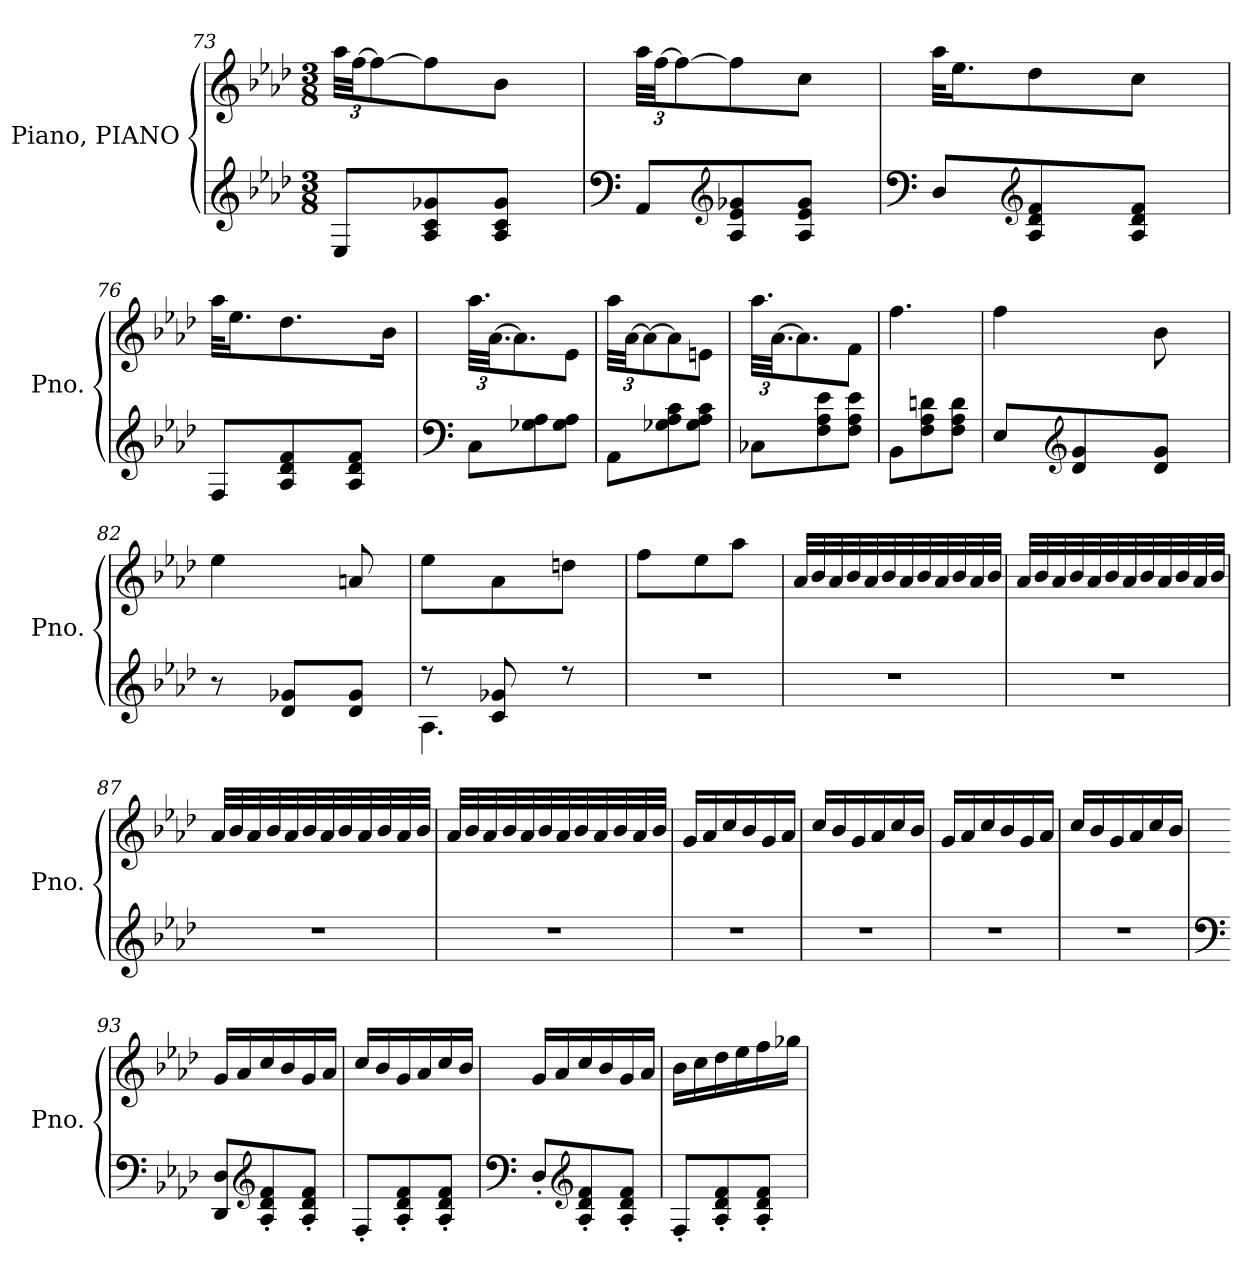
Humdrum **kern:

**kern	**kern
*part1	*part1
*staff2	*staff1
*I"Piano, PIANO	*
*I'Pno.	*
*clefG2	*clefG2
*k[b-e-a-d-]	*k[b-e-a-d-]
*M3/8	*M3/8
*	*Xbrackettup
=73	=73
*	*^
*	*	*^
*	*	*	*^
*	*	*	*	*^
8E-/L	48aa-\LLL	12ryy	8.ryy	6ryy	3ryy
.	[48ff\JJ	.	.	.	.
*	*MM154	*	*	*	*
.	12ff\_	.	.	.	.
.	.	48.ryy	.	.	.
*	*MM155	*	*	*	*
.	.	6ryy	.	.	.
8A-/ 8c/ 8g-X/	8ff\]	.	.	.	.
.	.	.	.	12ryy	.
*	*MM156	*	*	*	*
.	.	.	8.ryy	.	.
8A-/ 8c/ 8g-/J	8b-\J	.	.	96ryy	.
*	*MM157	*	*	*	*
.	.	.	.	12ryy	.
.	.	12ryy	.	.	.
*	*MM158	*	*	*	*
.	.	.	.	.	24ryy
.	.	.	.	48.ryy	.
.	.	96ryy	.	.	.
*	*v	*v	*v	*v	*v
=74	=74
*clefF4	*
*	*^
*	*	*^
*	*	*	*^
8AA-/L	48aa-\LLL	32ryy	12ryy	6ryy
.	[48ff\JJ	.	.	.
*	*MM159	*	*	*
.	.	4ryy	.	.
.	12ff\_	.	.	.
.	.	.	48ryy	.
*	*MM160	*	*	*
.	.	.	6ryy	.
*clefG2	*	*	*	*
8A-/ 8e-/ 8g-X/	8ff\]	.	.	.
.	.	.	.	96ryy
*	*MM161	*	*	*
.	.	.	.	6ryy
*	*MM162	*	*	*
8A-/ 8e-/ 8g-/J	8cc\J	.	.	.
.	.	.	12ryy	.
.	.	16.ryy	.	.
.	.	.	.	48.ryy
.	.	.	48ryy	.
*	*v	*v	*v	*v
!!LO:PB:g=z
=75	=75
*clefF4	*
*	*MM147
*	*^
*	*	*^
*	*	*	*^
*	*	*	*	*^
*	*	*	*	*	*^
*	*	*	*	*	*	*^
*	*	*	*	*	*	*	*^
*	*	*	*	*	*	*	*	*^
*	*	*	*	*	*	*	*	*	*^
8D-/L	32aa-\KLL	24ryy	24..ryy	16.ryy	12ryy	8ryy	6ryy	6ryy	6ryy	4ryy
*	*MM146	*	*	*	*	*	*	*	*	*
.	16.ee-\J	.	.	.	.	.	.	.	.	.
.	.	96ryy	.	.	.	.	.	.	.	.
*	*MM145	*	*	*	*	*	*	*	*	*
.	.	6ryy	.	.	.	.	.	.	.	.
*	*MM144	*	*	*	*	*	*	*	*	*
.	.	.	6ryy	.	.	.	.	.	.	.
.	.	.	.	.	24ryy	.	.	.	.	.
*	*MM143	*	*	*	*	*	*	*	*	*
.	.	.	.	4ryy	.	.	.	.	.	.
*clefG2	*	*	*	*	*	*	*	*	*	*
*	*MM142	*	*	*	*	*	*	*	*	*
8A-/ 8d-/ 8f/	8dd-\	.	.	.	96ryy	32ryy	.	.	.	.
*	*MM141	*	*	*	*	*	*	*	*	*
.	.	.	.	.	6ryy	.	.	.	.	.
*	*MM140	*	*	*	*	*	*	*	*	*
.	.	.	.	.	.	8..ryy	.	.	.	.
.	.	.	.	.	.	.	96ryy	48.ryy	12ryy	.
*	*MM139	*	*	*	*	*	*	*	*	*
.	.	.	.	.	.	.	6ryy	.	.	.
*	*MM138	*	*	*	*	*	*	*	*	*
.	.	.	.	.	.	.	.	6ryy	.	.
.	.	12...ryy	.	.	.	.	.	.	.	.
*	*MM136	*	*	*	*	*	*	*	*	*
.	.	.	12ryy	.	.	.	.	.	.	.
*	*MM137	*	*	*	*	*	*	*	*	*
8A-/ 8d-/ 8f/J	8cc\J	.	.	.	.	.	.	.	96ryy	32ryy
*	*MM135	*	*	*	*	*	*	*	*	*
.	.	.	.	.	.	.	.	.	12ryy	.
*	*MM134	*	*	*	*	*	*	*	*	*
.	.	.	.	.	.	.	.	.	.	16.ryy
*	*MM133	*	*	*	*	*	*	*	*	*
.	.	.	.	.	24..ryy	.	.	.	.	.
.	.	.	24ryy	.	.	.	.	.	.	.
.	.	.	.	32ryy	.	.	48.ryy	.	48.ryy	.
.	.	.	96ryy	.	.	.	.	96ryy	.	.
=76	=76	=76	=76	=76	=76	=76	=76	=76	=76	=76
*	*MM132	*	*	*	*	*	*	*	*	*
8F/L	32aa-\KLL	24ryy	24..ryy	16.ryy	12ryy	8ryy	6ryy	6ryy	6ryy	4ryy
*	*MM131	*	*	*	*	*	*	*	*	*
.	16.ee-\J	.	.	.	.	.	.	.	.	.
.	.	96ryy	.	.	.	.	.	.	.	.
*	*MM130	*	*	*	*	*	*	*	*	*
.	.	6ryy	.	.	.	.	.	.	.	.
*	*MM129	*	*	*	*	*	*	*	*	*
.	.	.	6ryy	.	.	.	.	.	.	.
.	.	.	.	.	24ryy	.	.	.	.	.
*	*MM128	*	*	*	*	*	*	*	*	*
.	.	.	.	4ryy	.	.	.	.	.	.
*	*MM127	*	*	*	*	*	*	*	*	*
8A-/ 8d-/ 8f/	8.dd-\	.	.	.	96ryy	32ryy	.	.	.	.
*	*MM126	*	*	*	*	*	*	*	*	*
.	.	.	.	.	6ryy	.	.	.	.	.
*	*MM125	*	*	*	*	*	*	*	*	*
.	.	.	.	.	.	8..ryy	.	.	.	.
.	.	.	.	.	.	.	96ryy	48.ryy	12ryy	.
*	*MM124	*	*	*	*	*	*	*	*	*
.	.	.	.	.	.	.	6ryy	.	.	.
*	*MM123	*	*	*	*	*	*	*	*	*
.	.	.	.	.	.	.	.	6ryy	.	.
*	*MM122	*	*	*	*	*	*	*	*	*
.	.	12...ryy	.	.	.	.	.	.	.	.
*	*MM121	*	*	*	*	*	*	*	*	*
.	.	.	12ryy	.	.	.	.	.	.	.
8A-/ 8d-/ 8f/J	.	.	.	.	.	.	.	.	96ryy	32ryy
*	*MM120	*	*	*	*	*	*	*	*	*
.	.	.	.	.	.	.	.	.	12ryy	.
*	*MM119	*	*	*	*	*	*	*	*	*
.	.	.	.	.	.	.	.	.	.	16.ryy
*	*MM118	*	*	*	*	*	*	*	*	*
.	.	.	.	.	24..ryy	.	.	.	.	.
.	16b-\Jk	.	.	.	.	.	.	.	.	.
.	.	.	24ryy	.	.	.	.	.	.	.
.	.	.	.	32ryy	.	.	48.ryy	.	48.ryy	.
.	.	.	96ryy	.	.	.	.	96ryy	.	.
*	*v	*v	*v	*v	*v	*v	*v	*v	*v	*v
=77	=77
*clefF4	*
*	*MM117
8C\L	48.aa-\LLL
.	[48.a-\JJ
.	8.a-\]
8G-X\ 8A-\	.
8G-\ 8A-\J	8e-\J
=78	=78
8AA-\L	48aa-\LLL
.	[48a-\JJ
.	12a-\_
8G-X\ 8A-\ 8c\	8a-\]
8G-\ 8A-\ 8c\J	8en\J
!!LO:PB:g=z
=79	=79
8C-X\L	48.aa-\LLL
.	[48.a-\JJ
.	8.a-\]
8F\ 8A-\ 8e-\	.
8F\ 8A-\ 8e-\J	8f\J
=80	=80
8BB-\L	4.ff\
8F\ 8A-\ 8dn\	.
8F\ 8A-\ 8d\J	.
=81	=81
*	*^
*	*	*^
*	*	*	*^
*	*	*	*	*^
*	*	*	*	*	*^
*	*	*	*	*	*	*^
*	*	*	*	*	*	*	*^
*	*	*	*	*	*	*	*	*^
*	*	*	*	*	*	*	*	*	*^
*	*	*	*	*	*	*	*	*	*	*^
*	*	*	*	*	*	*	*	*	*	*	*^
*	*	*	*	*	*	*	*	*	*	*	*	*^
*	*	*	*	*	*	*	*	*	*	*	*	*	*^
*	*	*	*	*	*	*	*	*	*	*	*	*	*	*^
*	*	*	*	*	*	*	*	*	*	*	*	*	*	*	*^
*	*	*	*	*	*	*	*	*	*	*	*	*	*	*	*	*^
*	*	*	*	*	*	*	*	*	*	*	*	*	*	*	*	*	*^
*	*	*	*	*	*	*	*	*	*	*	*	*	*	*	*	*	*	*^
*	*	*	*	*	*	*	*	*	*	*	*	*	*	*	*	*	*	*	*^
8E-/L	4ff\	48ryy	32ryy	24ryy	24ryy	16ryy	24..ryy	12ryy	16.ryy	12ryy	12ryy	12ryy	12..ryy	8ryy	6ryy	6ryy	8.ryy	6ryy	6ryy	6ryy
*	*MM137	*	*	*	*	*	*	*	*	*	*	*	*	*	*	*	*	*	*	*
.	.	3ryy	.	.	.	.	.	.	.	.	.	.	.	.	.	.	.	.	.	.
*	*MM136	*	*	*	*	*	*	*	*	*	*	*	*	*	*	*	*	*	*	*
.	.	.	4ryy	.	.	.	.	.	.	.	.	.	.	.	.	.	.	.	.	.
*	*MM135	*	*	*	*	*	*	*	*	*	*	*	*	*	*	*	*	*	*	*
.	.	.	.	3ryy	96ryy	.	.	.	.	.	.	.	.	.	.	.	.	.	.	.
*	*MM134	*	*	*	*	*	*	*	*	*	*	*	*	*	*	*	*	*	*	*
.	.	.	.	.	6ryy	.	.	.	.	.	.	.	.	.	.	.	.	.	.	.
*	*MM133	*	*	*	*	*	*	*	*	*	*	*	*	*	*	*	*	*	*	*
.	.	.	.	.	.	4ryy	.	.	.	.	.	.	.	.	.	.	.	.	.	.
*	*MM132	*	*	*	*	*	*	*	*	*	*	*	*	*	*	*	*	*	*	*
.	.	.	.	.	.	.	6ryy	.	.	.	.	.	.	.	.	.	.	.	.	.
*	*MM131	*	*	*	*	*	*	*	*	*	*	*	*	*	*	*	*	*	*	*
.	.	.	.	.	.	.	.	6..ryy	.	48ryy	48.ryy	24ryy	.	.	.	.	.	.	.	.
*	*MM130	*	*	*	*	*	*	*	*	*	*	*	*	*	*	*	*	*	*	*
.	.	.	.	.	.	.	.	.	4ryy	.	.	.	.	.	.	.	.	.	.	.
*	*MM129	*	*	*	*	*	*	*	*	*	*	*	*	*	*	*	*	*	*	*
.	.	.	.	.	.	.	.	.	.	6ryy	.	.	.	.	.	.	.	.	.	.
*	*MM128	*	*	*	*	*	*	*	*	*	*	*	*	*	*	*	*	*	*	*
.	.	.	.	.	.	.	.	.	.	.	6ryy	.	.	.	.	.	.	.	.	.
*clefG2	*	*	*	*	*	*	*	*	*	*	*	*	*	*	*	*	*	*	*	*
*	*MM127	*	*	*	*	*	*	*	*	*	*	*	*	*	*	*	*	*	*	*
8d-/ 8g/	.	.	.	.	.	.	.	.	.	.	.	96ryy	.	32ryy	.	.	.	.	.	.
*	*MM126	*	*	*	*	*	*	*	*	*	*	*	*	*	*	*	*	*	*	*
.	.	.	.	.	.	.	.	.	.	.	.	6ryy	.	.	.	.	.	.	.	.
*	*MM125	*	*	*	*	*	*	*	*	*	*	*	*	*	*	*	*	*	*	*
.	.	.	.	.	.	.	.	.	.	.	.	.	6ryy	.	.	.	.	.	.	.
*	*MM124	*	*	*	*	*	*	*	*	*	*	*	*	*	*	*	*	*	*	*
.	.	.	.	.	.	.	.	.	.	.	.	.	.	8..ryy	.	.	.	.	.	.
*	*MM123	*	*	*	*	*	*	*	*	*	*	*	*	*	*	*	*	*	*	*
.	.	.	.	.	.	.	.	.	.	.	.	.	.	.	6ryy	96ryy	.	48.ryy	24ryy	24.ryy
*	*MM122	*	*	*	*	*	*	*	*	*	*	*	*	*	*	*	*	*	*	*
.	.	.	.	.	.	.	.	.	.	.	.	.	.	.	.	6ryy	.	.	.	.
*	*MM121	*	*	*	*	*	*	*	*	*	*	*	*	*	*	*	*	*	*	*
.	.	.	.	.	.	.	.	.	.	.	.	.	.	.	.	.	8.ryy	.	.	.
*	*MM120	*	*	*	*	*	*	*	*	*	*	*	*	*	*	*	*	*	*	*
.	.	.	.	.	.	.	.	.	.	.	.	.	.	.	.	.	.	6ryy	.	.
*	*MM119	*	*	*	*	*	*	*	*	*	*	*	*	*	*	*	*	*	*	*
.	.	.	.	.	.	.	.	.	.	.	.	.	.	.	.	.	.	.	6ryy	.
*	*MM118	*	*	*	*	*	*	*	*	*	*	*	*	*	*	*	*	*	*	*
.	.	.	.	.	12...ryy	.	.	.	.	.	.	.	.	.	.	.	.	.	.	.
*	*MM117	*	*	*	*	*	*	*	*	*	*	*	*	*	*	*	*	*	*	*
.	.	.	.	.	.	.	.	.	.	.	.	.	.	.	.	.	.	.	.	12..ryy
*	*MM116	*	*	*	*	*	*	*	*	*	*	*	*	*	*	*	*	*	*	*
.	.	.	.	.	.	.	12ryy	.	.	.	.	.	.	.	.	.	.	.	.	.
*	*MM115	*	*	*	*	*	*	*	*	*	*	*	*	*	*	*	*	*	*	*
8d-/ 8g/J	8b-\	.	.	.	.	.	.	.	.	.	.	.	.	.	.	.	.	.	.	.
.	.	.	.	.	.	.	.	.	.	12ryy	.	.	.	.	.	.	.	.	.	.
.	.	.	16.ryy	.	.	.	.	.	.	.	12ryy	.	.	.	.	.	.	.	.	.
.	.	.	.	.	.	.	.	.	.	.	.	24..ryy	.	.	.	.	.	.	.	.
.	.	.	.	.	.	16ryy	.	.	.	.	.	.	24.ryy	.	.	.	.	.	.	.
.	.	.	.	.	.	.	24ryy	.	.	.	.	.	.	.	.	.	.	.	.	.
.	.	.	.	.	.	.	.	.	.	.	.	.	.	.	24ryy	.	.	.	.	.
.	.	.	.	.	.	.	.	.	32ryy	.	.	.	.	.	.	48.ryy	.	.	.	.
.	.	48ryy	.	.	.	.	.	.	.	48ryy	.	.	.	.	.	.	.	.	.	.
.	.	.	.	.	.	.	96ryy	.	.	.	96ryy	.	.	.	.	.	.	96ryy	.	.
*	*	*	*	*	*	*	*	*	*	*	*	*	*	*	*	*	*	*	*v	*v
!!LO:PB:g=z
=82	=82	=82	=82	=82	=82	=82	=82	=82	=82	=82	=82	=82	=82	=82	=82	=82	=82	=82	=82
8r	4ee-\	96ryy	48ryy	32ryy	24ryy	24ryy	16ryy	24..ryy	12ryy	16.ryy	12ryy	12ryy	12ryy	12..ryy	8ryy	8.ryy	6ryy	6ryy	6ryy
*	*MM114	*	*	*	*	*	*	*	*	*	*	*	*	*	*	*	*	*	*
.	.	3ryy	.	.	.	.	.	.	.	.	.	.	.	.	.	.	.	.	.
*	*MM113	*	*	*	*	*	*	*	*	*	*	*	*	*	*	*	*	*	*
.	.	.	3ryy	.	.	.	.	.	.	.	.	.	.	.	.	.	.	.	.
*	*MM112	*	*	*	*	*	*	*	*	*	*	*	*	*	*	*	*	*	*
.	.	.	.	4ryy	.	.	.	.	.	.	.	.	.	.	.	.	.	.	.
*	*MM111	*	*	*	*	*	*	*	*	*	*	*	*	*	*	*	*	*	*
.	.	.	.	.	3ryy	96ryy	.	.	.	.	.	.	.	.	.	.	.	.	.
*	*MM110	*	*	*	*	*	*	*	*	*	*	*	*	*	*	*	*	*	*
.	.	.	.	.	.	6ryy	.	.	.	.	.	.	.	.	.	.	.	.	.
*	*MM109	*	*	*	*	*	*	*	*	*	*	*	*	*	*	*	*	*	*
.	.	.	.	.	.	.	4ryy	.	.	.	.	.	.	.	.	.	.	.	.
*	*MM108	*	*	*	*	*	*	*	*	*	*	*	*	*	*	*	*	*	*
.	.	.	.	.	.	.	.	6ryy	.	.	.	.	.	.	.	.	.	.	.
*	*MM107	*	*	*	*	*	*	*	*	*	*	*	*	*	*	*	*	*	*
.	.	.	.	.	.	.	.	.	6..ryy	.	48ryy	48.ryy	24ryy	.	.	.	.	.	.
*	*MM106	*	*	*	*	*	*	*	*	*	*	*	*	*	*	*	*	*	*
.	.	.	.	.	.	.	.	.	.	4ryy	.	.	.	.	.	.	.	.	.
*	*MM105	*	*	*	*	*	*	*	*	*	*	*	*	*	*	*	*	*	*
.	.	.	.	.	.	.	.	.	.	.	6ryy	.	.	.	.	.	.	.	.
*	*MM104	*	*	*	*	*	*	*	*	*	*	*	*	*	*	*	*	*	*
.	.	.	.	.	.	.	.	.	.	.	.	6ryy	.	.	.	.	.	.	.
*	*MM103	*	*	*	*	*	*	*	*	*	*	*	*	*	*	*	*	*	*
8d-/ 8g-X/L	.	.	.	.	.	.	.	.	.	.	.	.	96ryy	.	32ryy	.	.	.	.
*	*MM102	*	*	*	*	*	*	*	*	*	*	*	*	*	*	*	*	*	*
.	.	.	.	.	.	.	.	.	.	.	.	.	6ryy	.	.	.	.	.	.
*	*MM101	*	*	*	*	*	*	*	*	*	*	*	*	*	*	*	*	*	*
.	.	.	.	.	.	.	.	.	.	.	.	.	.	6ryy	.	.	.	.	.
*	*MM100	*	*	*	*	*	*	*	*	*	*	*	*	*	*	*	*	*	*
.	.	.	.	.	.	.	.	.	.	.	.	.	.	.	8..ryy	.	.	.	.
.	.	.	.	.	.	.	.	.	.	.	.	.	.	.	.	.	48.ryy	24ryy	24.ryy
*	*MM98	*	*	*	*	*	*	*	*	*	*	*	*	*	*	*	*	*	*
.	.	.	.	.	.	.	.	.	.	.	.	.	.	.	.	8.ryy	.	.	.
*	*MM97	*	*	*	*	*	*	*	*	*	*	*	*	*	*	*	*	*	*
.	.	.	.	.	.	.	.	.	.	.	.	.	.	.	.	.	6ryy	.	.
*	*MM96	*	*	*	*	*	*	*	*	*	*	*	*	*	*	*	*	*	*
.	.	.	.	.	.	.	.	.	.	.	.	.	.	.	.	.	.	6ryy	.
*	*MM95	*	*	*	*	*	*	*	*	*	*	*	*	*	*	*	*	*	*
.	.	.	.	.	.	12...ryy	.	.	.	.	.	.	.	.	.	.	.	.	.
*	*MM94	*	*	*	*	*	*	*	*	*	*	*	*	*	*	*	*	*	*
.	.	.	.	.	.	.	.	.	.	.	.	.	.	.	.	.	.	.	12..ryy
*	*MM93	*	*	*	*	*	*	*	*	*	*	*	*	*	*	*	*	*	*
.	.	.	.	.	.	.	.	12ryy	.	.	.	.	.	.	.	.	.	.	.
*	*MM92	*	*	*	*	*	*	*	*	*	*	*	*	*	*	*	*	*	*
8d-/ 8g-/J	8an/	.	.	.	.	.	.	.	.	.	.	.	.	.	.	.	.	.	.
.	.	.	.	.	.	.	.	.	.	.	12ryy	.	.	.	.	.	.	.	.
.	.	.	.	16.ryy	.	.	.	.	.	.	.	12ryy	.	.	.	.	.	.	.
.	.	.	.	.	.	.	.	.	.	.	.	.	24..ryy	.	.	.	.	.	.
.	.	.	.	.	.	.	16ryy	.	.	.	.	.	.	24.ryy	.	.	.	.	.
.	.	.	.	.	.	.	.	24ryy	.	.	.	.	.	.	.	.	.	.	.
.	.	48.ryy	.	.	.	.	.	.	.	32ryy	.	.	.	.	.	.	.	.	.
.	.	.	48ryy	.	.	.	.	.	.	.	48ryy	.	.	.	.	.	.	.	.
.	.	.	.	.	.	.	.	96ryy	.	.	.	96ryy	.	.	.	.	96ryy	.	.
=83	=83	=83	=83	=83	=83	=83	=83	=83	=83	=83	=83	=83	=83	=83	=83	=83	=83	=83	=83
*^	*	*	*	*	*	*	*	*	*	*	*	*	*	*	*	*	*	*^	*^
*	*	*	*	*	*	*	*	*	*	*	*	*	*	*	*	*	*	*	*	*	*	*
8r	4.A-\	8ee-\L	96ryy	48ryy	32ryy	24ryy	24ryy	16ryy	24..ryy	12ryy	16.ryy	12ryy	12ryy	12ryy	12..ryy	8ryy	6ryy	6ryy	8.ryy	6ryy	6ryy	6ryy
*	*	*MM91	*	*	*	*	*	*	*	*	*	*	*	*	*	*	*	*	*	*	*	*
.	.	.	3ryy	.	.	.	.	.	.	.	.	.	.	.	.	.	.	.	.	.	.	.
*	*	*MM90	*	*	*	*	*	*	*	*	*	*	*	*	*	*	*	*	*	*	*	*
.	.	.	.	3ryy	.	.	.	.	.	.	.	.	.	.	.	.	.	.	.	.	.	.
*	*	*MM89	*	*	*	*	*	*	*	*	*	*	*	*	*	*	*	*	*	*	*	*
.	.	.	.	.	4ryy	.	.	.	.	.	.	.	.	.	.	.	.	.	.	.	.	.
*	*	*MM88	*	*	*	*	*	*	*	*	*	*	*	*	*	*	*	*	*	*	*	*
.	.	.	.	.	.	3ryy	96ryy	.	.	.	.	.	.	.	.	.	.	.	.	.	.	.
*	*	*MM87	*	*	*	*	*	*	*	*	*	*	*	*	*	*	*	*	*	*	*	*
.	.	.	.	.	.	.	6ryy	.	.	.	.	.	.	.	.	.	.	.	.	.	.	.
*	*	*MM86	*	*	*	*	*	*	*	*	*	*	*	*	*	*	*	*	*	*	*	*
.	.	.	.	.	.	.	.	4ryy	.	.	.	.	.	.	.	.	.	.	.	.	.	.
*	*	*MM85	*	*	*	*	*	*	*	*	*	*	*	*	*	*	*	*	*	*	*	*
.	.	.	.	.	.	.	.	.	6ryy	.	.	.	.	.	.	.	.	.	.	.	.	.
*	*	*MM84	*	*	*	*	*	*	*	*	*	*	*	*	*	*	*	*	*	*	*	*
.	.	.	.	.	.	.	.	.	.	6..ryy	.	48ryy	48.ryy	24ryy	.	.	.	.	.	.	.	.
*	*	*MM83	*	*	*	*	*	*	*	*	*	*	*	*	*	*	*	*	*	*	*	*
.	.	.	.	.	.	.	.	.	.	.	4ryy	.	.	.	.	.	.	.	.	.	.	.
*	*	*MM82	*	*	*	*	*	*	*	*	*	*	*	*	*	*	*	*	*	*	*	*
.	.	.	.	.	.	.	.	.	.	.	.	6ryy	.	.	.	.	.	.	.	.	.	.
*	*	*MM81	*	*	*	*	*	*	*	*	*	*	*	*	*	*	*	*	*	*	*	*
.	.	.	.	.	.	.	.	.	.	.	.	.	6ryy	.	.	.	.	.	.	.	.	.
*	*	*MM80	*	*	*	*	*	*	*	*	*	*	*	*	*	*	*	*	*	*	*	*
8c/ 8g-X/	.	8a-\	.	.	.	.	.	.	.	.	.	.	.	96ryy	.	32ryy	.	.	.	.	.	.
*	*	*MM79	*	*	*	*	*	*	*	*	*	*	*	*	*	*	*	*	*	*	*	*
.	.	.	.	.	.	.	.	.	.	.	.	.	.	6ryy	.	.	.	.	.	.	.	.
*	*	*MM78	*	*	*	*	*	*	*	*	*	*	*	*	*	*	*	*	*	*	*	*
.	.	.	.	.	.	.	.	.	.	.	.	.	.	.	6ryy	.	.	.	.	.	.	.
*	*	*MM77	*	*	*	*	*	*	*	*	*	*	*	*	*	*	*	*	*	*	*	*
.	.	.	.	.	.	.	.	.	.	.	.	.	.	.	.	8..ryy	.	.	.	.	.	.
*	*	*MM76	*	*	*	*	*	*	*	*	*	*	*	*	*	*	*	*	*	*	*	*
.	.	.	.	.	.	.	.	.	.	.	.	.	.	.	.	.	6ryy	96ryy	.	48.ryy	24ryy	24.ryy
*	*	*MM75	*	*	*	*	*	*	*	*	*	*	*	*	*	*	*	*	*	*	*	*
.	.	.	.	.	.	.	.	.	.	.	.	.	.	.	.	.	.	6ryy	.	.	.	.
*	*	*MM74	*	*	*	*	*	*	*	*	*	*	*	*	*	*	*	*	*	*	*	*
.	.	.	.	.	.	.	.	.	.	.	.	.	.	.	.	.	.	.	8.ryy	.	.	.
*	*	*MM73	*	*	*	*	*	*	*	*	*	*	*	*	*	*	*	*	*	*	*	*
.	.	.	.	.	.	.	.	.	.	.	.	.	.	.	.	.	.	.	.	6ryy	.	.
*	*	*MM72	*	*	*	*	*	*	*	*	*	*	*	*	*	*	*	*	*	*	*	*
.	.	.	.	.	.	.	.	.	.	.	.	.	.	.	.	.	.	.	.	.	6ryy	.
*	*	*MM71	*	*	*	*	*	*	*	*	*	*	*	*	*	*	*	*	*	*	*	*
.	.	.	.	.	.	.	12...ryy	.	.	.	.	.	.	.	.	.	.	.	.	.	.	.
*	*	*MM70	*	*	*	*	*	*	*	*	*	*	*	*	*	*	*	*	*	*	*	*
.	.	.	.	.	.	.	.	.	.	.	.	.	.	.	.	.	.	.	.	.	.	12..ryy
*	*	*MM69	*	*	*	*	*	*	*	*	*	*	*	*	*	*	*	*	*	*	*	*
.	.	.	.	.	.	.	.	.	12ryy	.	.	.	.	.	.	.	.	.	.	.	.	.
*	*	*MM68	*	*	*	*	*	*	*	*	*	*	*	*	*	*	*	*	*	*	*	*
8r	.	8ddn\J	.	.	.	.	.	.	.	.	.	.	.	.	.	.	.	.	.	.	.	.
.	.	.	.	.	.	.	.	.	.	.	.	12ryy	.	.	.	.	.	.	.	.	.	.
.	.	.	.	.	16.ryy	.	.	.	.	.	.	.	12ryy	.	.	.	.	.	.	.	.	.
.	.	.	.	.	.	.	.	.	.	.	.	.	.	24..ryy	.	.	.	.	.	.	.	.
.	.	.	.	.	.	.	.	16ryy	.	.	.	.	.	.	24.ryy	.	.	.	.	.	.	.
.	.	.	.	.	.	.	.	.	24ryy	.	.	.	.	.	.	.	.	.	.	.	.	.
.	.	.	.	.	.	.	.	.	.	.	.	.	.	.	.	.	24ryy	.	.	.	.	.
.	.	.	48.ryy	.	.	.	.	.	.	.	32ryy	.	.	.	.	.	.	48.ryy	.	.	.	.
.	.	.	.	48ryy	.	.	.	.	.	.	.	48ryy	.	.	.	.	.	.	.	.	.	.
.	.	.	.	.	.	.	.	.	96ryy	.	.	.	96ryy	.	.	.	.	.	.	96ryy	.	.
*v	*v	*	*	*	*	*	*	*	*	*	*	*	*	*	*	*	*	*	*	*	*	*
*	*	*	*	*	*	*	*	*v	*v	*v	*v	*v	*v	*v	*v	*v	*v	*v	*v	*v	*v
!!LO:PB:g=z
=84	=84	=84	=84	=84	=84	=84	=84	=84
4.r	8ff\L	48ryy	32ryy	24ryy	24ryy	16ryy	24..ryy	12ryy
*	*MM67	*	*	*	*	*	*	*
.	.	3ryy	.	.	.	.	.	.
*	*MM66	*	*	*	*	*	*	*
.	.	.	4ryy	.	.	.	.	.
*	*MM65	*	*	*	*	*	*	*
.	.	.	.	3ryy	96ryy	.	.	.
*	*MM64	*	*	*	*	*	*	*
.	.	.	.	.	6ryy	.	.	.
*	*MM63	*	*	*	*	*	*	*
.	.	.	.	.	.	4ryy	.	.
*	*MM62	*	*	*	*	*	*	*
.	.	.	.	.	.	.	6ryy	.
*	*MM61	*	*	*	*	*	*	*
.	.	.	.	.	.	.	.	6..ryy
*	*MM60	*	*	*	*	*	*	*
.	8ee-\	.	.	.	.	.	.	.
.	.	.	.	.	12...ryy	.	.	.
.	.	.	.	.	.	.	12ryy	.
.	8aa-\J	.	.	.	.	.	.	.
.	.	.	16.ryy	.	.	.	.	.
.	.	.	.	.	.	16ryy	.	.
.	.	.	.	.	.	.	24ryy	.
.	.	48ryy	.	.	.	.	.	.
.	.	.	.	.	.	.	96ryy	.
*	*v	*v	*v	*v	*v	*v	*v	*v
=85	=85
*	*MM115
*	*^
*	*	*^
*	*	*	*^
*	*	*	*	*^
*	*	*	*	*	*^
*	*	*	*	*	*	*^
*	*	*	*	*	*	*	*^
*	*	*	*	*	*	*	*	*^
*	*	*	*	*	*	*	*	*	*^
4.r	32a-/LLL	24ryy	24..ryy	12ryy	12ryy	6ryy	6ryy	6ryy	6ryy	6..ryy
.	32b-/	.	.	.	.	.	.	.	.	.
*	*MM116	*	*	*	*	*	*	*	*	*
.	.	3ryy	.	.	.	.	.	.	.	.
.	32a-/	.	.	.	.	.	.	.	.	.
*	*MM117	*	*	*	*	*	*	*	*	*
.	.	.	6ryy	.	.	.	.	.	.	.
.	.	.	.	48ryy	24ryy	.	.	.	.	.
.	32b-/	.	.	.	.	.	.	.	.	.
*	*MM118	*	*	*	*	*	*	*	*	*
.	.	.	.	6ryy	.	.	.	.	.	.
.	32a-/	.	.	.	96ryy	.	.	.	.	.
*	*MM119	*	*	*	*	*	*	*	*	*
.	.	.	.	.	6ryy	.	.	.	.	.
.	32b-/	.	.	.	.	.	.	.	.	.
*	*MM120	*	*	*	*	*	*	*	*	*
.	.	.	.	.	.	6ryy	48.ryy	24.ryy	12ryy	.
.	32a-/	.	.	.	.	.	.	.	.	.
*	*MM121	*	*	*	*	*	*	*	*	*
.	.	.	.	.	.	.	6ryy	.	.	.
.	32b-/	.	.	.	.	.	.	.	.	.
*	*MM122	*	*	*	*	*	*	*	*	*
.	.	.	.	.	.	.	.	12..ryy	.	.
.	.	.	12ryy	.	.	.	.	.	.	.
.	32a-/	.	.	.	.	.	.	.	96ryy	.
*	*MM123	*	*	*	*	*	*	*	*	*
.	.	.	.	.	.	.	.	.	12ryy	.
.	.	.	.	12ryy	.	.	.	.	.	.
.	32b-/	.	.	.	.	.	.	.	.	.
*	*MM124	*	*	*	*	*	*	*	*	*
.	.	.	.	.	.	.	.	.	.	12ryy
.	.	.	.	.	24..ryy	.	.	.	.	.
.	32a-/	.	.	.	.	.	.	.	.	.
*	*MM125	*	*	*	*	*	*	*	*	*
.	.	.	24ryy	.	.	.	.	.	.	.
.	.	.	.	.	.	24ryy	.	.	.	.
.	32b-/JJJ	.	.	.	.	.	.	.	48.ryy	.
*	*MM126	*	*	*	*	*	*	*	*	*
.	.	.	.	48ryy	.	.	.	.	.	.
.	.	.	96ryy	.	.	.	96ryy	.	.	.
!!LO:LB:g=z	!!	!!	!!	!!	!!	!!	!!	!!	!!
=86	=86	=86	=86	=86	=86	=86	=86	=86	=86	=86
4.r	32a-/LLL	24ryy	24..ryy	12ryy	12ryy	6ryy	6ryy	6ryy	6ryy	6..ryy
.	32b-/	.	.	.	.	.	.	.	.	.
*	*MM127	*	*	*	*	*	*	*	*	*
.	.	3ryy	.	.	.	.	.	.	.	.
.	32a-/	.	.	.	.	.	.	.	.	.
*	*MM128	*	*	*	*	*	*	*	*	*
.	.	.	6ryy	.	.	.	.	.	.	.
.	.	.	.	48ryy	24ryy	.	.	.	.	.
.	32b-/	.	.	.	.	.	.	.	.	.
*	*MM129	*	*	*	*	*	*	*	*	*
.	.	.	.	6ryy	.	.	.	.	.	.
.	32a-/	.	.	.	96ryy	.	.	.	.	.
*	*MM130	*	*	*	*	*	*	*	*	*
.	.	.	.	.	6ryy	.	.	.	.	.
.	32b-/	.	.	.	.	.	.	.	.	.
*	*MM131	*	*	*	*	*	*	*	*	*
.	.	.	.	.	.	6ryy	48.ryy	24.ryy	12ryy	.
.	32a-/	.	.	.	.	.	.	.	.	.
*	*MM132	*	*	*	*	*	*	*	*	*
.	.	.	.	.	.	.	6ryy	.	.	.
.	32b-/	.	.	.	.	.	.	.	.	.
*	*MM133	*	*	*	*	*	*	*	*	*
.	.	.	.	.	.	.	.	12..ryy	.	.
.	.	.	12ryy	.	.	.	.	.	.	.
.	32a-/	.	.	.	.	.	.	.	96ryy	.
*	*MM134	*	*	*	*	*	*	*	*	*
.	.	.	.	.	.	.	.	.	12ryy	.
.	.	.	.	12ryy	.	.	.	.	.	.
.	32b-/	.	.	.	.	.	.	.	.	.
*	*MM135	*	*	*	*	*	*	*	*	*
.	.	.	.	.	.	.	.	.	.	12ryy
.	.	.	.	.	24..ryy	.	.	.	.	.
.	32a-/	.	.	.	.	.	.	.	.	.
*	*MM136	*	*	*	*	*	*	*	*	*
.	.	.	24ryy	.	.	.	.	.	.	.
.	.	.	.	.	.	24ryy	.	.	.	.
.	32b-/JJJ	.	.	.	.	.	.	.	48.ryy	.
*	*MM137	*	*	*	*	*	*	*	*	*
.	.	.	.	48ryy	.	.	.	.	.	.
.	.	.	96ryy	.	.	.	96ryy	.	.	.
=87	=87	=87	=87	=87	=87	=87	=87	=87	=87	=87
4.r	32a-/LLL	24ryy	24..ryy	12ryy	12ryy	6ryy	6ryy	6ryy	6ryy	6..ryy
.	32b-/	.	.	.	.	.	.	.	.	.
*	*MM138	*	*	*	*	*	*	*	*	*
.	.	3ryy	.	.	.	.	.	.	.	.
.	32a-/	.	.	.	.	.	.	.	.	.
*	*MM139	*	*	*	*	*	*	*	*	*
.	.	.	6ryy	.	.	.	.	.	.	.
.	.	.	.	48ryy	24ryy	.	.	.	.	.
.	32b-/	.	.	.	.	.	.	.	.	.
*	*MM140	*	*	*	*	*	*	*	*	*
.	.	.	.	6ryy	.	.	.	.	.	.
.	32a-/	.	.	.	96ryy	.	.	.	.	.
*	*MM141	*	*	*	*	*	*	*	*	*
.	.	.	.	.	6ryy	.	.	.	.	.
.	32b-/	.	.	.	.	.	.	.	.	.
*	*MM142	*	*	*	*	*	*	*	*	*
.	.	.	.	.	.	6ryy	48.ryy	24.ryy	12ryy	.
.	32a-/	.	.	.	.	.	.	.	.	.
*	*MM143	*	*	*	*	*	*	*	*	*
.	.	.	.	.	.	.	6ryy	.	.	.
.	32b-/	.	.	.	.	.	.	.	.	.
*	*MM144	*	*	*	*	*	*	*	*	*
.	.	.	.	.	.	.	.	12..ryy	.	.
.	.	.	12ryy	.	.	.	.	.	.	.
.	32a-/	.	.	.	.	.	.	.	96ryy	.
*	*MM145	*	*	*	*	*	*	*	*	*
.	.	.	.	.	.	.	.	.	12ryy	.
.	.	.	.	12ryy	.	.	.	.	.	.
.	32b-/	.	.	.	.	.	.	.	.	.
*	*MM146	*	*	*	*	*	*	*	*	*
.	.	.	.	.	.	.	.	.	.	12ryy
.	.	.	.	.	24..ryy	.	.	.	.	.
.	32a-/	.	.	.	.	.	.	.	.	.
*	*MM147	*	*	*	*	*	*	*	*	*
.	.	.	24ryy	.	.	.	.	.	.	.
.	.	.	.	.	.	24ryy	.	.	.	.
.	32b-/JJJ	.	.	.	.	.	.	.	48.ryy	.
*	*MM148	*	*	*	*	*	*	*	*	*
.	.	.	.	48ryy	.	.	.	.	.	.
.	.	.	96ryy	.	.	.	96ryy	.	.	.
!!LO:LB:g=z	!!	!!	!!	!!	!!	!!	!!	!!	!!
=88	=88	=88	=88	=88	=88	=88	=88	=88	=88	=88
4.r	32a-/LLL	24ryy	24..ryy	12ryy	12ryy	6ryy	6ryy	6ryy	6ryy	6..ryy
.	32b-/	.	.	.	.	.	.	.	.	.
*	*MM149	*	*	*	*	*	*	*	*	*
.	.	3ryy	.	.	.	.	.	.	.	.
.	32a-/	.	.	.	.	.	.	.	.	.
*	*MM150	*	*	*	*	*	*	*	*	*
.	.	.	6ryy	.	.	.	.	.	.	.
.	.	.	.	48ryy	24ryy	.	.	.	.	.
.	32b-/	.	.	.	.	.	.	.	.	.
*	*MM151	*	*	*	*	*	*	*	*	*
.	.	.	.	6ryy	.	.	.	.	.	.
.	32a-/	.	.	.	96ryy	.	.	.	.	.
*	*MM152	*	*	*	*	*	*	*	*	*
.	.	.	.	.	6ryy	.	.	.	.	.
.	32b-/	.	.	.	.	.	.	.	.	.
*	*MM153	*	*	*	*	*	*	*	*	*
.	.	.	.	.	.	6ryy	48.ryy	24.ryy	12ryy	.
.	32a-/	.	.	.	.	.	.	.	.	.
*	*MM154	*	*	*	*	*	*	*	*	*
.	.	.	.	.	.	.	6ryy	.	.	.
.	32b-/	.	.	.	.	.	.	.	.	.
*	*MM155	*	*	*	*	*	*	*	*	*
.	.	.	.	.	.	.	.	12..ryy	.	.
.	.	.	12ryy	.	.	.	.	.	.	.
.	32a-/	.	.	.	.	.	.	.	96ryy	.
*	*MM156	*	*	*	*	*	*	*	*	*
.	.	.	.	.	.	.	.	.	12ryy	.
.	.	.	.	12ryy	.	.	.	.	.	.
.	32b-/	.	.	.	.	.	.	.	.	.
*	*MM157	*	*	*	*	*	*	*	*	*
.	.	.	.	.	.	.	.	.	.	12ryy
.	.	.	.	.	24..ryy	.	.	.	.	.
.	32a-/	.	.	.	.	.	.	.	.	.
*	*MM158	*	*	*	*	*	*	*	*	*
.	.	.	24ryy	.	.	.	.	.	.	.
.	.	.	.	.	.	24ryy	.	.	.	.
.	32b-/JJJ	.	.	.	.	.	.	.	48.ryy	.
.	.	.	.	48ryy	.	.	.	.	.	.
.	.	.	96ryy	.	.	.	96ryy	.	.	.
*	*v	*v	*v	*v	*v	*v	*v	*v	*v	*v
=89	=89
*	*MM159
4.r	16g/LL
.	16a-/
.	16cc/
.	16b-/
.	16g/
.	16a-/JJ
=90	=90
4.r	16cc/LL
.	16b-/
.	16g/
.	16a-/
.	16cc/
.	16b-/JJ
=91	=91
4.r	16g/LL
.	16a-/
.	16cc/
.	16b-/
.	16g/
.	16a-/JJ
=92	=92
4.r	16cc/LL
.	16b-/
.	16g/
.	16a-/
.	16cc/
.	16b-/JJ
!!LO:PB:g=z
=93	=93
*clefF4	*
8DD-/ 8D-/L	16g/LL
.	16a-/
*clefG2	*
8A-/' 8d-/' 8f/'	16cc/
.	16b-/
8A-/' 8d-/' 8f/'J	16g/
.	16a-/JJ
=94	=94
8F'/L	16cc/LL
.	16b-/
8A-/' 8d-/' 8f/'	16g/
.	16a-/
8A-/' 8d-/' 8f/'J	16cc/
.	16b-/JJ
=95	=95
*clefF4	*
8D-'/L	16g/LL
.	16a-/
*clefG2	*
8A-/' 8d-/' 8f/'	16cc/
.	16b-/
8A-/' 8d-/' 8f/'J	16g/
.	16a-/JJ
=96	=96
8F'/L	16b-\LL
.	16cc\
8A-/' 8d-/' 8f/'	16dd-\
.	16ee-\
8A-/' 8d-/' 8f/'J	16ff\
.	16gg-X\JJ
=	=
*-	*-
